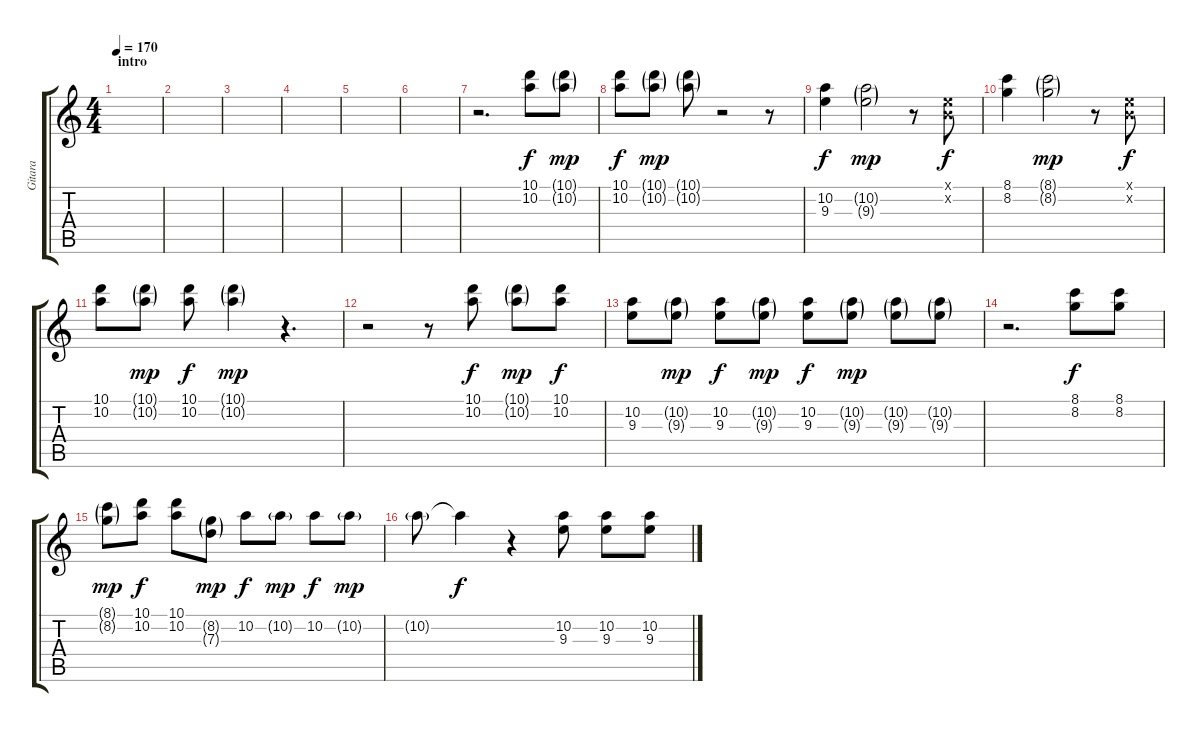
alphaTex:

\track ("Gitara" "Gitara") {instrument overdrivenguitar}
\staff {score tabs}
\tuning (E4 B3 G3 D3 A2 E2) {hide}
\ts (4 4)
\section ("" "intro")
\tempo 170
\clef g2
\ks c
|
|
|
|
|
|
r.2{d} (10.1 10.2).8 (10.1{g} 10.2{g}).8{dy mp} |
(10.1 10.2).8{dy f} (10.1{g} 10.2{g}).8{dy mp} (10.1{g} 10.2{g}).8 r.2 r.8 |
(10.2 9.3).4{dy f} (10.2{g} 9.3{g}).2{dy mp} r.8 (0.1{x} 0.2{x}).8{dy f} |
(8.1 8.2).4 (8.1{g} 8.2{g}).2{dy mp} r.8 (0.1{x} 0.2{x}).8{dy f} |
(10.1 10.2).8 (10.1{g} 10.2{g}).8{dy mp} (10.1 10.2).8{dy f} (10.1{g} 10.2{g}).4{dy mp} r.4{d} |
r.2 r.8 (10.1 10.2).8{dy f} (10.1{g} 10.2{g}).8{dy mp} (10.1 10.2).8{dy f} |
(10.2 9.3).8 (10.2{g} 9.3{g}).8{dy mp} (10.2 9.3).8{dy f} (10.2{g} 9.3{g}).8{dy mp} (10.2 9.3).8{dy f} (10.2{g} 9.3{g}).8{dy mp} (10.2{g} 9.3{g}).8 (10.2{g} 9.3{g}).8 |
r.2{d} (8.1 8.2).8{dy f} (8.1 8.2).8 |
(8.1{g} 8.2{g}).8{dy mp} (10.1 10.2).8{dy f} (10.1 10.2).8 (8.2{g} 7.3{g}).8{dy mp} 10.2.8{dy f} 10.2{g}.8{dy mp} 10.2.8{dy f} 10.2{g}.8{dy mp} |
10.2{g}.8 10.2{t}.4{dy f} r.4 (10.2 9.3).8 (10.2 9.3).8 (10.2 9.3).8
